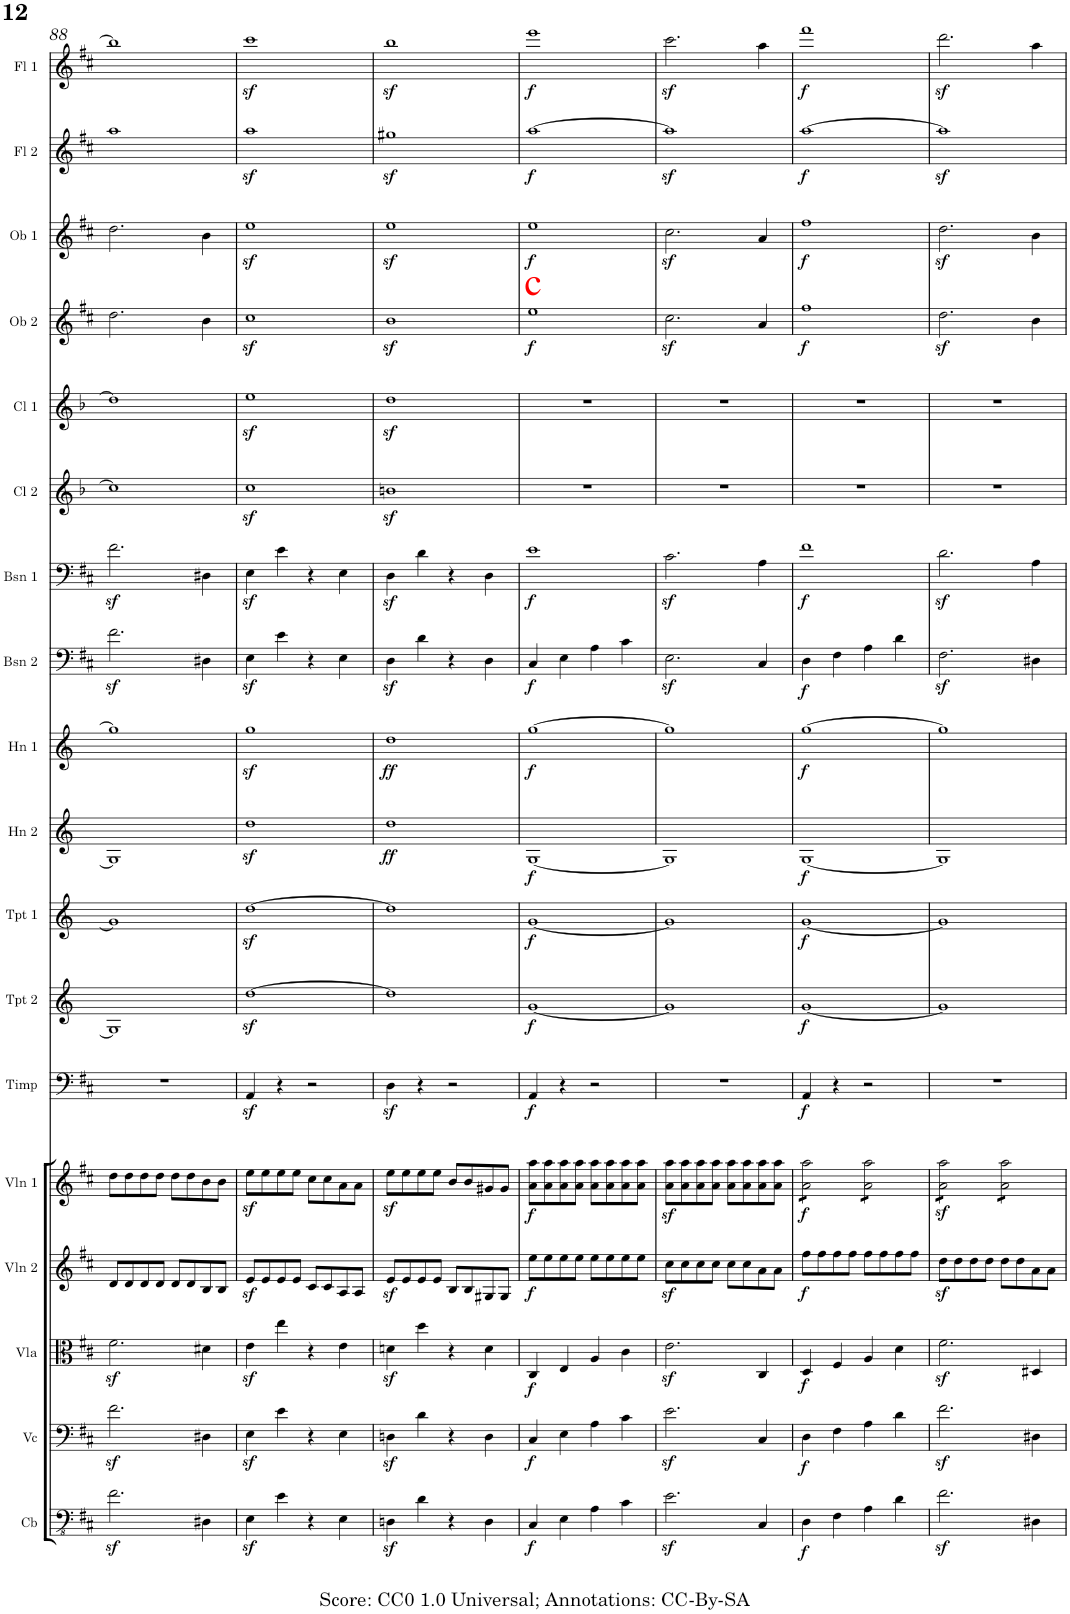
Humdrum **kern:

**kern	**dynam	**kern	**dynam	**kern	**dynam	**kern	**dynam	**kern	**dynam	**kern	**dynam	**kern	**dynam	**kern	**dynam	**kern	**dynam	**kern	**dynam	**kern	**dynam	**kern	**dynam	**kern	**kern	**kern	**dynam	**kern	**text	**dynam	**kern	**dynam	**kern	**dynam
*part18	*part18	*part17	*part17	*part16	*part16	*part15	*part15	*part14	*part14	*part13	*part13	*part12	*part12	*part11	*part11	*part10	*part10	*part9	*part9	*part8	*part8	*part7	*part7	*part6	*part5	*part4	*part4	*part3	*part3	*part3	*part2	*part2	*part1	*part1
*staff18	*staff18	*staff17	*staff17	*staff16	*staff16	*staff15	*staff15	*staff14	*staff14	*staff13	*staff13	*staff12	*staff12	*staff11	*staff11	*staff10	*staff10	*staff9	*staff9	*staff8	*staff8	*staff7	*staff7	*staff6	*staff5	*staff4	*staff4	*staff3	*staff3	*staff3	*staff2	*staff2	*staff1	*staff1
*I"Contrabass	*	*I"Violoncello	*	*I"Viola	*	*I"Violin 2	*	*I"Violin 1	*	*I"Timpani	*	*I"D Trumpet 2	*	*I"D Trumpet 1	*	*I"D Horn 2	*	*I"D Horn 1	*	*I"Bassoon 2	*	*I"Bassoon 1	*	*I"A Clarinet 2	*I"A Clarinet 1	*I"Oboe 2	*	*I"Oboe 1	*	*	*I"Flute 2	*	*I"Flute 1	*
*I'Cb	*	*I'Vc	*	*I'Vla	*	*I'Vln 2	*	*I'Vln 1	*	*I'Timp	*	*I'Tpt 2	*	*I'Tpt 1	*	*I'Hn 2	*	*I'Hn 1	*	*I'Bsn 2	*	*I'Bsn 1	*	*I'Cl 2	*I'Cl 1	*I'Ob 2	*	*I'Ob 1	*	*	*I'Fl 2	*	*I'Fl 1	*
!!LO:PB:g=z
*clefFv4	*	*clefF4	*	*clefC3	*	*clefG2	*	*clefG2	*	*clefF4	*	*clefG2	*	*clefG2	*	*clefG2	*	*clefG2	*	*clefF4	*	*clefF4	*	*clefG2	*clefG2	*clefG2	*	*clefG2	*	*	*clefG2	*	*clefG2	*
*	*	*	*	*	*	*	*	*	*	*	*	*Trd-1c-2	*	*Trd-1c-2	*	*Trd6c10	*	*Trd6c10	*	*	*	*	*	*Trd2c3	*Trd2c3	*	*	*	*	*	*	*	*	*
*k[f#c#]	*	*k[f#c#]	*	*k[f#c#]	*	*k[f#c#]	*	*k[f#c#]	*	*k[f#c#]	*	*k[]	*	*k[]	*	*k[]	*	*k[]	*	*k[f#c#]	*	*k[f#c#]	*	*k[b-]	*k[b-]	*k[f#c#]	*	*k[f#c#]	*	*	*k[f#c#]	*	*k[f#c#]	*
*M2/2	*	*M2/2	*	*M2/2	*	*M2/2	*	*M2/2	*	*M2/2	*	*M2/2	*	*M2/2	*	*M2/2	*	*M2/2	*	*M2/2	*	*M2/2	*	*M2/2	*M2/2	*M2/2	*	*M2/2	*	*	*M2/2	*	*M2/2	*
*met(c|)	*	*met(c|)	*	*met(c|)	*	*met(c|)	*	*met(c|)	*	*met(c|)	*	*met(c|)	*	*met(c|)	*	*met(c|)	*	*met(c|)	*	*met(c|)	*	*met(c|)	*	*met(c|)	*met(c|)	*met(c|)	*	*met(c|)	*	*	*met(c|)	*	*met(c|)	*
=88	=88	=88	=88	=88	=88	=88	=88	=88	=88	=88	=88	=88	=88	=88	=88	=88	=88	=88	=88	=88	=88	=88	=88	=88	=88	=88	=88	=88	=88	=88	=88	=88	=88	=88
2.F#z<\	.	2.f#z<\	.	2.f#z<\	.	8d/L	.	8dd\L	.	1r	.	1G]	.	1g]	.	1G]	.	1gg]	.	2.f#z<\	.	2.f#z<\	.	1cc]	1dd]	2.dd\	.	2.dd\	.	.	1aa	.	1bb]	.
.	.	.	.	.	.	8d/	.	8dd\	.	.	.	.	.	.	.	.	.	.	.	.	.	.	.	.	.	.	.	.	.	.	.	.	.	.
.	.	.	.	.	.	8d/	.	8dd\	.	.	.	.	.	.	.	.	.	.	.	.	.	.	.	.	.	.	.	.	.	.	.	.	.	.
.	.	.	.	.	.	8d/J	.	8dd\J	.	.	.	.	.	.	.	.	.	.	.	.	.	.	.	.	.	.	.	.	.	.	.	.	.	.
.	.	.	.	.	.	8d/L	.	8dd\L	.	.	.	.	.	.	.	.	.	.	.	.	.	.	.	.	.	.	.	.	.	.	.	.	.	.
.	.	.	.	.	.	8d/	.	8dd\	.	.	.	.	.	.	.	.	.	.	.	.	.	.	.	.	.	.	.	.	.	.	.	.	.	.
4DD#X\	.	4D#X\	.	4d#X\	.	8B/	.	8b\	.	.	.	.	.	.	.	.	.	.	.	4D#X\	.	4D#X\	.	.	.	4b\	.	4b\	.	.	.	.	.	.
.	.	.	.	.	.	8B/J	.	8b\J	.	.	.	.	.	.	.	.	.	.	.	.	.	.	.	.	.	.	.	.	.	.	.	.	.	.
=89	=89	=89	=89	=89	=89	=89	=89	=89	=89	=89	=89	=89	=89	=89	=89	=89	=89	=89	=89	=89	=89	=89	=89	=89	=89	=89	=89	=89	=89	=89	=89	=89	=89	=89
4EEz<\	.	4Ez<\	.	4ez<\	.	8ez</L	.	8eez<\L	.	4AAz</	.	[1ddz<	.	[1ddz<	.	1ddz<	.	1ggz<	.	4Ez<\	.	4Ez<\	.	1ccz<	1eez<	1cc#z<	.	1eez<	.	.	1aaz<	.	1ccc#z<	.
.	.	.	.	.	.	8e/	.	8ee\	.	.	.	.	.	.	.	.	.	.	.	.	.	.	.	.	.	.	.	.	.	.	.	.	.	.
4E\	.	4e\	.	4ee\	.	8e/	.	8ee\	.	4r	.	.	.	.	.	.	.	.	.	4e\	.	4e\	.	.	.	.	.	.	.	.	.	.	.	.
.	.	.	.	.	.	8e/J	.	8ee\J	.	.	.	.	.	.	.	.	.	.	.	.	.	.	.	.	.	.	.	.	.	.	.	.	.	.
4r	.	4r	.	4r	.	8c#/L	.	8cc#\L	.	2r	.	.	.	.	.	.	.	.	.	4r	.	4r	.	.	.	.	.	.	.	.	.	.	.	.
.	.	.	.	.	.	8c#/	.	8cc#\	.	.	.	.	.	.	.	.	.	.	.	.	.	.	.	.	.	.	.	.	.	.	.	.	.	.
4EE\	.	4E\	.	4e\	.	8A/	.	8a\	.	.	.	.	.	.	.	.	.	.	.	4E\	.	4E\	.	.	.	.	.	.	.	.	.	.	.	.
.	.	.	.	.	.	8A/J	.	8a\J	.	.	.	.	.	.	.	.	.	.	.	.	.	.	.	.	.	.	.	.	.	.	.	.	.	.
=90	=90	=90	=90	=90	=90	=90	=90	=90	=90	=90	=90	=90	=90	=90	=90	=90	=90	=90	=90	=90	=90	=90	=90	=90	=90	=90	=90	=90	=90	=90	=90	=90	=90	=90
!	!	!	!	!	!	!	!	!	!	!	!	!	!	!	!	!	!LO:DY:b	!	!LO:DY:b	!	!	!	!	!	!	!	!	!	!	!	!	!	!	!
4DDnz<\	.	4Dnz<\	.	4dnz<\	.	8ez</L	.	8eez<\L	.	4Dz<\	.	1dd]	.	1dd]	.	1dd	ff	1dd	ff	4Dz<\	.	4Dz<\	.	1bnz<	1ddz<	1bz<	.	1eez<	.	.	1gg#Xz<	.	1bbz<	.
.	.	.	.	.	.	8e/	.	8ee\	.	.	.	.	.	.	.	.	.	.	.	.	.	.	.	.	.	.	.	.	.	.	.	.	.	.
4D\	.	4d\	.	4dd\	.	8e/	.	8ee\	.	4r	.	.	.	.	.	.	.	.	.	4d\	.	4d\	.	.	.	.	.	.	.	.	.	.	.	.
.	.	.	.	.	.	8e/J	.	8ee\J	.	.	.	.	.	.	.	.	.	.	.	.	.	.	.	.	.	.	.	.	.	.	.	.	.	.
4r	.	4r	.	4r	.	8B/L	.	8b/L	.	2r	.	.	.	.	.	.	.	.	.	4r	.	4r	.	.	.	.	.	.	.	.	.	.	.	.
.	.	.	.	.	.	8B/	.	8b/	.	.	.	.	.	.	.	.	.	.	.	.	.	.	.	.	.	.	.	.	.	.	.	.	.	.
4DD\	.	4D\	.	4d\	.	8G#X/	.	8g#X/	.	.	.	.	.	.	.	.	.	.	.	4D\	.	4D\	.	.	.	.	.	.	.	.	.	.	.	.
.	.	.	.	.	.	8G#/J	.	8g#/J	.	.	.	.	.	.	.	.	.	.	.	.	.	.	.	.	.	.	.	.	.	.	.	.	.	.
=91	=91	=91	=91	=91	=91	=91	=91	=91	=91	=91	=91	=91	=91	=91	=91	=91	=91	=91	=91	=91	=91	=91	=91	=91	=91	=91	=91	=91	=91	=91	=91	=91	=91	=91
!	!LO:DY:b	!	!LO:DY:b	!	!LO:DY:b	!	!LO:DY:b	!	!LO:DY:b	!	!LO:DY:b	!	!LO:DY:b	!	!LO:DY:b	!	!LO:DY:b	!	!LO:DY:b	!	!LO:DY:b	!	!LO:DY:b	!	!	!	!LO:DY:b	!	!LO:LY:b:color=#FF0000	!LO:DY:b	!	!LO:DY:b	!	!LO:DY:b
4CC#/	f	4C#/	f	4C#/	f	8ee\L	f	8a\ 8aa\L	f	4AA/	f	[1g	f	[1g	f	[1G	f	[1gg	f	4C#/	f	1e	f	1r	1r	1ee	f	1ee	c	f	[1aa	f	1eee	f
.	.	.	.	.	.	8ee\	.	8a\ 8aa\	.	.	.	.	.	.	.	.	.	.	.	.	.	.	.	.	.	.	.	.	.	.	.	.	.	.
4EE\	.	4E\	.	4E/	.	8ee\	.	8a\ 8aa\	.	4r	.	.	.	.	.	.	.	.	.	4E\	.	.	.	.	.	.	.	.	.	.	.	.	.	.
.	.	.	.	.	.	8ee\J	.	8a\ 8aa\J	.	.	.	.	.	.	.	.	.	.	.	.	.	.	.	.	.	.	.	.	.	.	.	.	.	.
4AA\	.	4A\	.	4A/	.	8ee\L	.	8a\ 8aa\L	.	2r	.	.	.	.	.	.	.	.	.	4A\	.	.	.	.	.	.	.	.	.	.	.	.	.	.
.	.	.	.	.	.	8ee\	.	8a\ 8aa\	.	.	.	.	.	.	.	.	.	.	.	.	.	.	.	.	.	.	.	.	.	.	.	.	.	.
4C#\	.	4c#\	.	4c#\	.	8ee\	.	8a\ 8aa\	.	.	.	.	.	.	.	.	.	.	.	4c#\	.	.	.	.	.	.	.	.	.	.	.	.	.	.
.	.	.	.	.	.	8ee\J	.	8a\ 8aa\J	.	.	.	.	.	.	.	.	.	.	.	.	.	.	.	.	.	.	.	.	.	.	.	.	.	.
=92	=92	=92	=92	=92	=92	=92	=92	=92	=92	=92	=92	=92	=92	=92	=92	=92	=92	=92	=92	=92	=92	=92	=92	=92	=92	=92	=92	=92	=92	=92	=92	=92	=92	=92
2.Ez<\	.	2.ez<\	.	2.ez<\	.	8cc#z<\L	.	8a\z< 8aa\z<L	.	1r	.	1g]	.	1g]	.	1G]	.	1gg]	.	2.Ez<\	.	2.c#z<\	.	1r	1r	2.cc#z<\	.	2.cc#z<\	.	.	1aaz<]	.	2.ccc#z<\	.
.	.	.	.	.	.	8cc#\	.	8a\ 8aa\	.	.	.	.	.	.	.	.	.	.	.	.	.	.	.	.	.	.	.	.	.	.	.	.	.	.
.	.	.	.	.	.	8cc#\	.	8a\ 8aa\	.	.	.	.	.	.	.	.	.	.	.	.	.	.	.	.	.	.	.	.	.	.	.	.	.	.
.	.	.	.	.	.	8cc#\J	.	8a\ 8aa\J	.	.	.	.	.	.	.	.	.	.	.	.	.	.	.	.	.	.	.	.	.	.	.	.	.	.
.	.	.	.	.	.	8cc#\L	.	8a\ 8aa\L	.	.	.	.	.	.	.	.	.	.	.	.	.	.	.	.	.	.	.	.	.	.	.	.	.	.
.	.	.	.	.	.	8cc#\	.	8a\ 8aa\	.	.	.	.	.	.	.	.	.	.	.	.	.	.	.	.	.	.	.	.	.	.	.	.	.	.
4CC#/	.	4C#/	.	4C#/	.	8a\	.	8a\ 8aa\	.	.	.	.	.	.	.	.	.	.	.	4C#/	.	4A\	.	.	.	4a/	.	4a/	.	.	.	.	4aa\	.
.	.	.	.	.	.	8a\J	.	8a\ 8aa\J	.	.	.	.	.	.	.	.	.	.	.	.	.	.	.	.	.	.	.	.	.	.	.	.	.	.
=93	=93	=93	=93	=93	=93	=93	=93	=93	=93	=93	=93	=93	=93	=93	=93	=93	=93	=93	=93	=93	=93	=93	=93	=93	=93	=93	=93	=93	=93	=93	=93	=93	=93	=93
!	!LO:DY:b	!	!LO:DY:b	!	!LO:DY:b	!	!LO:DY:b	!	!LO:DY:b	!	!LO:DY:b	!	!LO:DY:b	!	!LO:DY:b	!	!LO:DY:b	!	!LO:DY:b	!	!LO:DY:b	!	!LO:DY:b	!	!	!	!LO:DY:b	!	!	!LO:DY:b	!	!LO:DY:b	!	!LO:DY:b
*	*	*	*	*	*	*	*	*tremolo	*	*	*	*	*	*	*	*	*	*	*	*	*	*	*	*	*	*	*	*	*	*	*	*	*	*
4DD\	f	4D\	f	4D/	f	8ff#\L	f	8a\ 8aa\L	f	4AA/	f	[1g	f	[1g	f	[1G	f	[1gg	f	4D\	f	1f#	f	1r	1r	1ff#	f	1ff#	.	f	[1aa	f	1fff#	f
.	.	.	.	.	.	8ff#\	.	8a\ 8aa\	.	.	.	.	.	.	.	.	.	.	.	.	.	.	.	.	.	.	.	.	.	.	.	.	.	.
4FF#\	.	4F#\	.	4F#/	.	8ff#\	.	8a\ 8aa\	.	4r	.	.	.	.	.	.	.	.	.	4F#\	.	.	.	.	.	.	.	.	.	.	.	.	.	.
.	.	.	.	.	.	8ff#\J	.	8a\ 8aa\J	.	.	.	.	.	.	.	.	.	.	.	.	.	.	.	.	.	.	.	.	.	.	.	.	.	.
4AA\	.	4A\	.	4A/	.	8ff#\L	.	8a\ 8aa\L	.	2r	.	.	.	.	.	.	.	.	.	4A\	.	.	.	.	.	.	.	.	.	.	.	.	.	.
.	.	.	.	.	.	8ff#\	.	8a\ 8aa\	.	.	.	.	.	.	.	.	.	.	.	.	.	.	.	.	.	.	.	.	.	.	.	.	.	.
4D\	.	4d\	.	4d\	.	8ff#\	.	8a\ 8aa\	.	.	.	.	.	.	.	.	.	.	.	4d\	.	.	.	.	.	.	.	.	.	.	.	.	.	.
.	.	.	.	.	.	8ff#\J	.	8a\ 8aa\J	.	.	.	.	.	.	.	.	.	.	.	.	.	.	.	.	.	.	.	.	.	.	.	.	.	.
=94	=94	=94	=94	=94	=94	=94	=94	=94	=94	=94	=94	=94	=94	=94	=94	=94	=94	=94	=94	=94	=94	=94	=94	=94	=94	=94	=94	=94	=94	=94	=94	=94	=94	=94
2.F#z<\	.	2.f#z<\	.	2.f#z<\	.	8ddz<\L	.	8a\z< 8aa\z<L	.	1r	.	1g]	.	1g]	.	1G]	.	1gg]	.	2.F#z<\	.	2.dz<\	.	1r	1r	2.ddz<\	.	2.ddz<\	.	.	1aaz<]	.	2.dddz<\	.
.	.	.	.	.	.	8dd\	.	8a\z< 8aa\z<	.	.	.	.	.	.	.	.	.	.	.	.	.	.	.	.	.	.	.	.	.	.	.	.	.	.
.	.	.	.	.	.	8dd\	.	8a\z< 8aa\z<	.	.	.	.	.	.	.	.	.	.	.	.	.	.	.	.	.	.	.	.	.	.	.	.	.	.
.	.	.	.	.	.	8dd\J	.	8a\z< 8aa\z<J	.	.	.	.	.	.	.	.	.	.	.	.	.	.	.	.	.	.	.	.	.	.	.	.	.	.
.	.	.	.	.	.	8dd\L	.	8a\ 8aa\L	.	.	.	.	.	.	.	.	.	.	.	.	.	.	.	.	.	.	.	.	.	.	.	.	.	.
.	.	.	.	.	.	8dd\	.	8a\ 8aa\	.	.	.	.	.	.	.	.	.	.	.	.	.	.	.	.	.	.	.	.	.	.	.	.	.	.
4DD#X\	.	4D#X\	.	4D#X/	.	8a\	.	8a\ 8aa\	.	.	.	.	.	.	.	.	.	.	.	4D#X\	.	4A\	.	.	.	4b\	.	4b\	.	.	.	.	4aa\	.
.	.	.	.	.	.	8a\J	.	8a\ 8aa\J	.	.	.	.	.	.	.	.	.	.	.	.	.	.	.	.	.	.	.	.	.	.	.	.	.	.
*	*	*	*	*	*	*	*	*Xtremolo	*	*	*	*	*	*	*	*	*	*	*	*	*	*	*	*	*	*	*	*	*	*	*	*	*	*
=	=	=	=	=	=	=	=	=	=	=	=	=	=	=	=	=	=	=	=	=	=	=	=	=	=	=	=	=	=	=	=	=	=	=
*-	*-	*-	*-	*-	*-	*-	*-	*-	*-	*-	*-	*-	*-	*-	*-	*-	*-	*-	*-	*-	*-	*-	*-	*-	*-	*-	*-	*-	*-	*-	*-	*-	*-	*-
